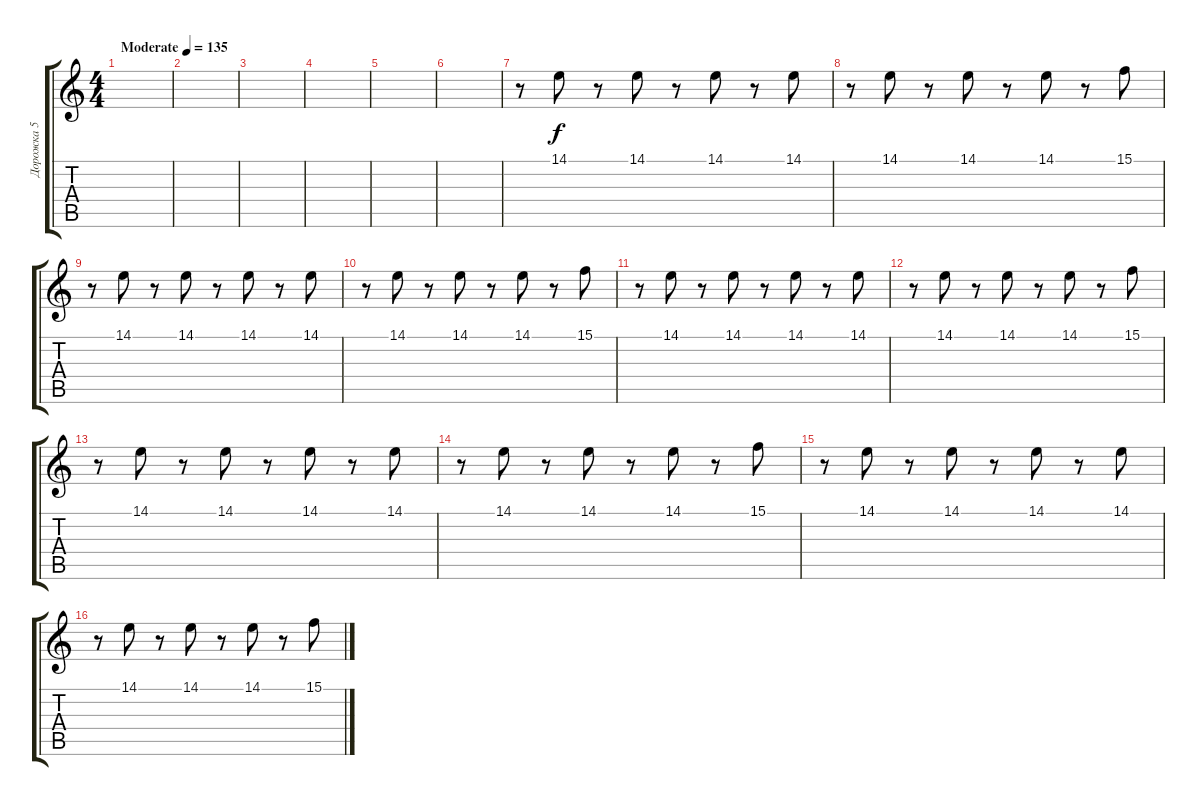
\track ("Дорожка 5" "Дорожка 5") {instrument lead1square}
\staff {score tabs}
\tuning (D4 A3 F3 C3 G2 C2) {hide}
\ts (4 4)
\tempo (135 "Moderate")
\clef g2
\ks c
|
|
|
|
|
|
r.8 14.1.8 r.8 14.1.8 r.8 14.1.8 r.8 14.1.8 |
r.8 14.1.8 r.8 14.1.8 r.8 14.1.8 r.8 15.1.8 |
r.8 14.1.8 r.8 14.1.8 r.8 14.1.8 r.8 14.1.8 |
r.8 14.1.8 r.8 14.1.8 r.8 14.1.8 r.8 15.1.8 |
r.8 14.1.8 r.8 14.1.8 r.8 14.1.8 r.8 14.1.8 |
r.8 14.1.8 r.8 14.1.8 r.8 14.1.8 r.8 15.1.8 |
r.8 14.1.8 r.8 14.1.8 r.8 14.1.8 r.8 14.1.8 |
r.8 14.1.8 r.8 14.1.8 r.8 14.1.8 r.8 15.1.8 |
r.8 14.1.8 r.8 14.1.8 r.8 14.1.8 r.8 14.1.8 |
r.8 14.1.8 r.8 14.1.8 r.8 14.1.8 r.8 15.1.8
